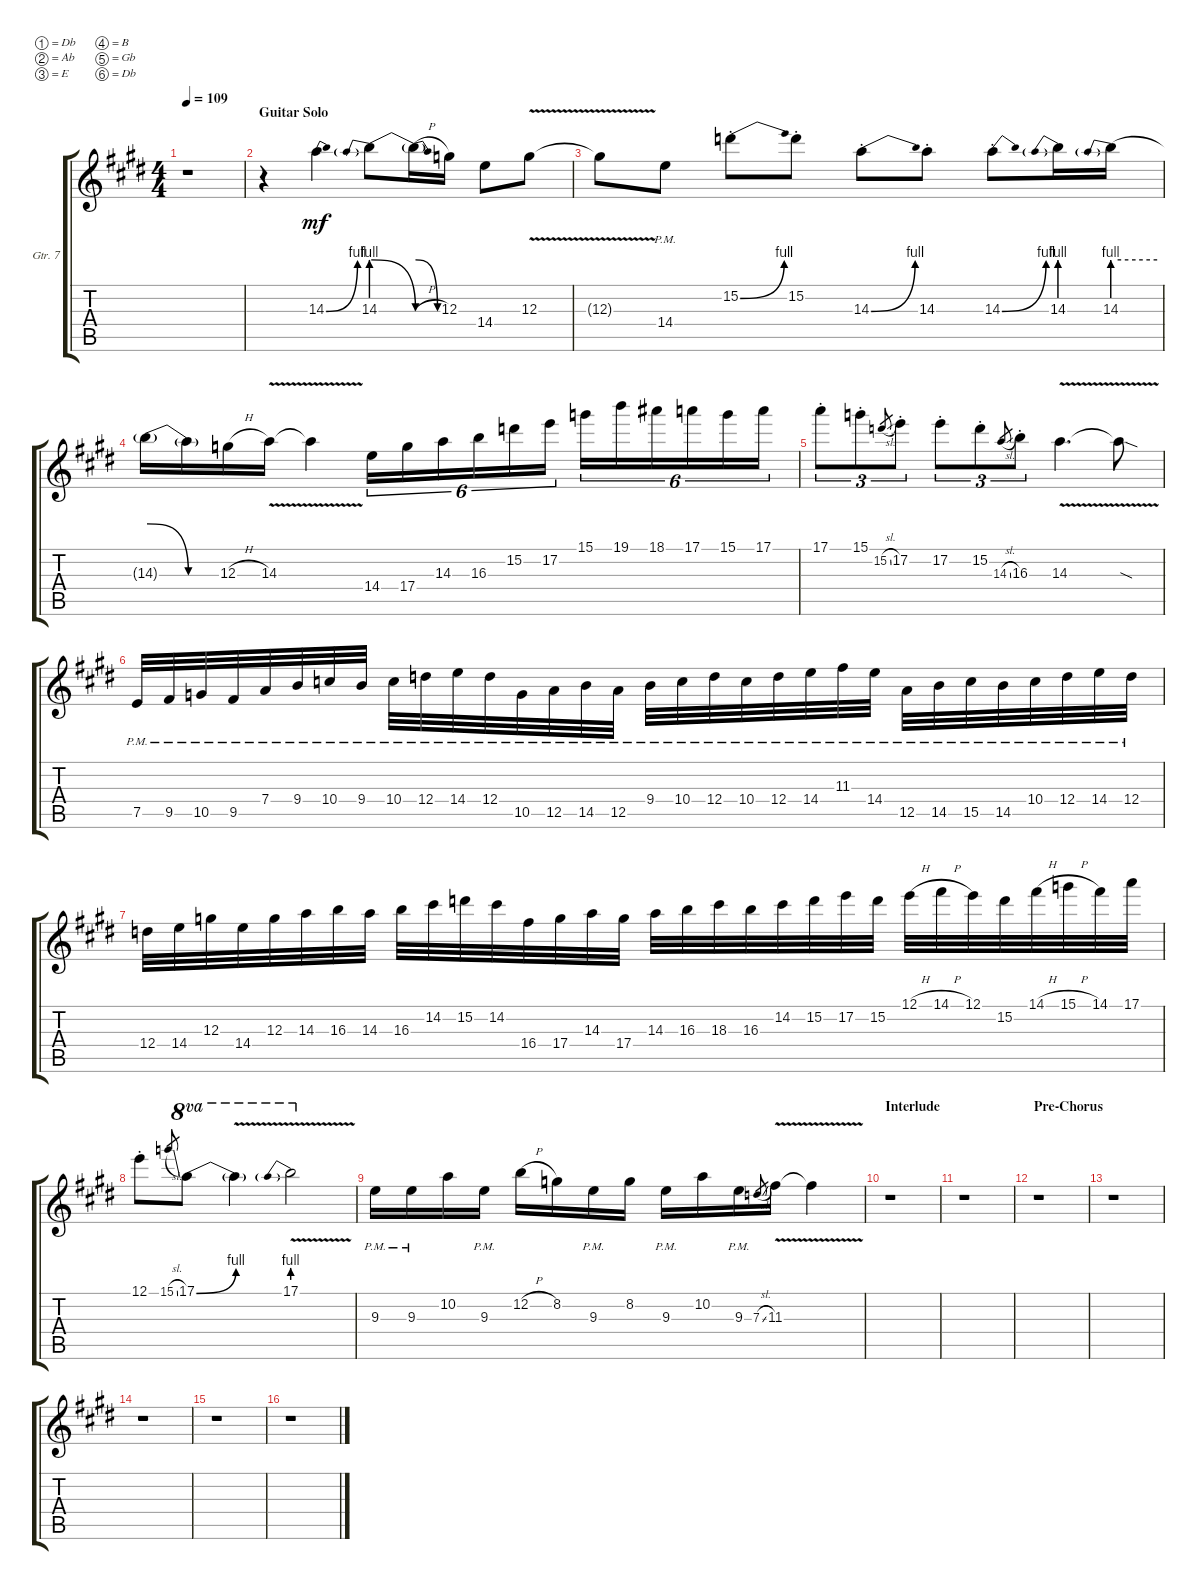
\defaultSystemsLayout 4
\bracketExtendMode groupsimilarinstruments
\firstSystemTrackNameOrientation horizontal
\otherSystemsTrackNameOrientation horizontal
\track ("Guitar 7" "Gtr. 7") {instrument distortionguitar}
\staff {score tabs}
\tuning (Db4 Ab3 E3 B2 Gb2 Db2)
\displaytranspose 15
\ts (4 4)
\tempo 109
\clef g2
\ks c#minor
r.1{dy mf} |
\section ("" "Guitar Solo")
r.4 14.3{be (bend 0 0 15 4)}.4 14.3{be (prebendrelease 0 4 60 0)}.8 14.3{be (release 0 4 15 0) h t}.16 12.3.16 14.4.8 12.3{v}.8 |
12.3{v t}.8 14.4{pm}.8 15.2{be (bend 0 0 15 4) st}.8 15.2{st}.8 14.3{be (bend 0 0 15 4) st}.8 14.3{st}.8 14.3{be (bend 0 0 15 4) st}.8 14.3{be (prebend 0 4 60 4)}.16 14.3{be (prebend 0 4 60 4)}.16 |
14.3{be (release 0 4 60 0) t}.16 14.3{be (hold 0 0 60 0) t}.16 12.3{h}.16 14.3{v}.16 14.3{v t}.4 14.4.16{tu (6 4)} 17.4.16{tu (6 4)} 14.3.16{tu (6 4)} 16.3.16{tu (6 4)} 15.2.16{tu (6 4)} 17.2.16{tu (6 4)} 15.1.16{tu (6 4)} 19.1.16{tu (6 4)} 18.1.16{tu (6 4)} 17.1.16{tu (6 4)} 15.1.16{tu (6 4)} 17.1.16{tu (6 4)} |
17.1{st}.8{tu (3 2)} 15.1{st}.8{tu (3 2)} 15.2{sl}.8{tu (3 2) gr} 17.2{st}.8{tu (3 2)} 17.2{st}.8{tu (3 2)} 15.2{st}.8{tu (3 2)} 14.3{sl}.8{tu (3 2) gr} 16.3{st}.8{tu (3 2)} 14.3{v}.4{d} 14.3{sod t}.8 |
7.5{pm}.32 9.5{pm}.32 10.5{pm}.32 9.5{pm}.32 7.4{pm}.32 9.4{pm}.32 10.4{pm}.32 9.4{pm}.32 10.4{pm}.32 12.4{pm}.32 14.4{pm}.32 12.4{pm}.32 10.5{pm}.32 12.5{pm}.32 14.5{pm}.32 12.5{pm}.32 9.4{pm}.32 10.4{pm}.32 12.4{pm}.32 10.4{pm}.32 12.4{pm}.32 14.4{pm}.32 11.3{pm}.32 14.4{pm}.32 12.5{pm}.32 14.5{pm}.32 15.5{pm}.32 14.5{pm}.32 10.4{pm}.32 12.4{pm}.32 14.4{pm}.32 12.4{pm}.32 |
12.4.32 14.4.32 12.3.32 14.4.32 12.3.32 14.3.32 16.3.32 14.3.32 16.3.32 14.2.32 15.2.32 14.2.32 16.4.32 17.4.32 14.3.32 17.4.32 14.3.32 16.3.32 18.3.32 16.3.32 14.2.32 15.2.32 17.2.32 15.2.32 12.1{h}.32 14.1{h}.32 12.1.32 15.2.32 14.1{h}.32 15.1{h}.32 14.1.32 17.1.32 |
12.1{st}.8 15.1{sl}.8{gr} 17.1{be (bend 0 0 15 4)}.8{ot 8va} 17.1{be (hold 0 0 60 0) v t}.4{ot 8va} 17.1{be (prebend 0 4 60 4) v}.2{ot 8va} |
9.3{pm}.16 9.3{pm}.16 10.2.16 9.3{pm}.16 12.2{h}.16 8.2.16 9.3{pm}.16 8.2.16 9.3{pm}.16 10.2.16 9.3{pm}.16 7.3{sl}.8{gr} 11.3{v}.16 11.3{v t}.4 |
\section ("" "Interlude")
r.1 |
r.1 |
\section ("" "Pre-Chorus")
r.1 |
r.1 |
r.1 |
r.1 |
r.1
